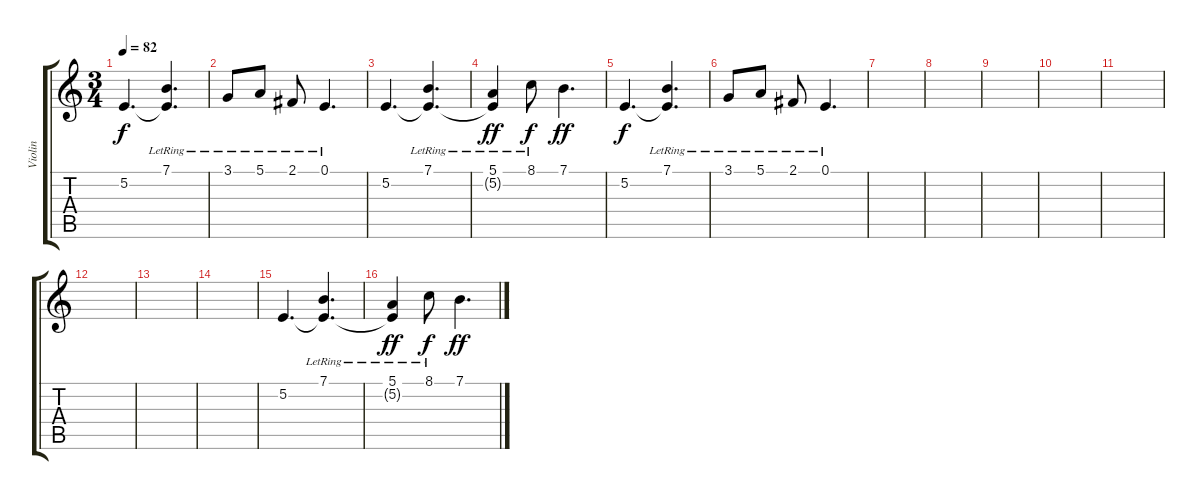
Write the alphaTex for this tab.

\track ("Violin" "Violin") {instrument pad6metallic}
\staff {score tabs}
\tuning (E4 B3 G3 D3 A2 E2) {hide}
\ts (3 4)
\tempo 82
\clef g2
\ks c
5.2.4{d dy f} (7.1{lr} 5.2{t}).4{d} |
3.1{lr}.8 5.1{lr}.8 2.1{lr}.8 0.1{lr}.4{d} |
5.2.4{d instrument violin} (7.1{lr} 5.2{t}).4{d} |
(5.1{lr} 5.2{t}).4{dy ff} 8.1{lr}.8{dy f} 7.1.4{d dy ff} |
5.2.4{d dy f} (7.1{lr} 5.2{t}).4{d} |
3.1{lr}.8 5.1{lr}.8 2.1{lr}.8 0.1{lr}.4{d} |
|
|
|
|
|
|
|
|
5.2.4{d instrument violin} (7.1{lr} 5.2{t}).4{d} |
(5.1{lr} 5.2{t}).4{dy ff} 8.1{lr}.8{dy f} 7.1.4{d dy ff}
